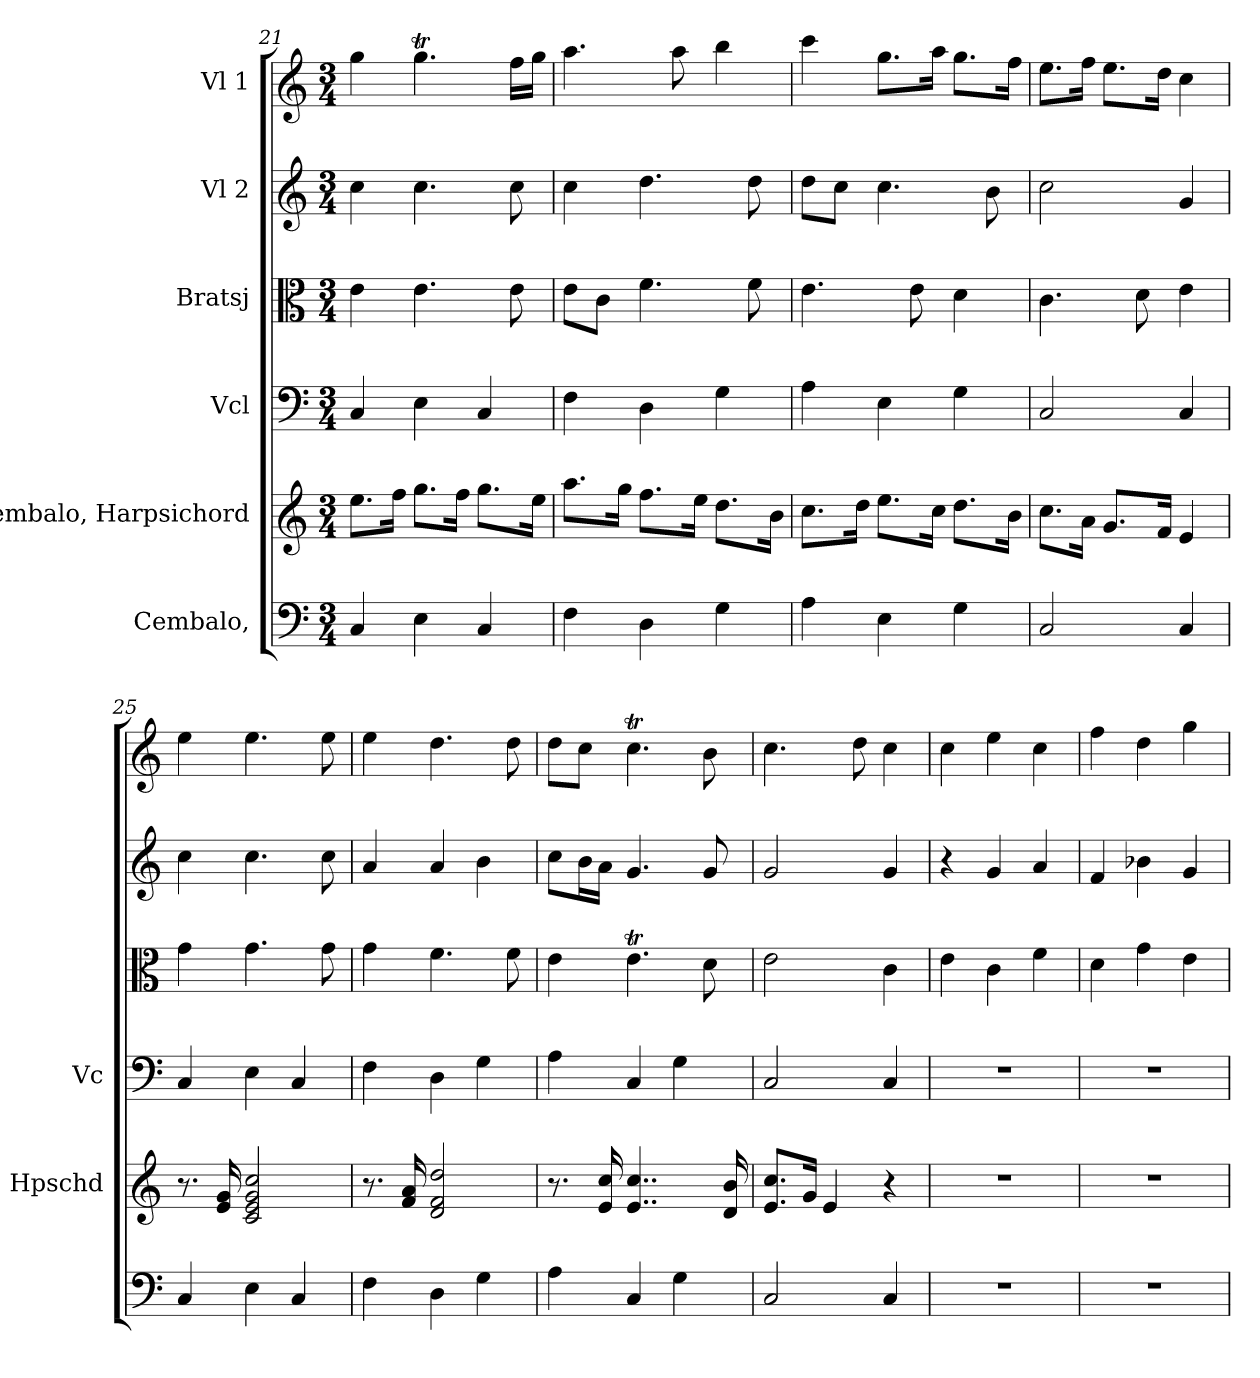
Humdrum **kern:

**kern	**kern	**kern	**kern	**kern	**kern
*part6	*part5	*part4	*part3	*part2	*part1
*staff6	*staff5	*staff4	*staff3	*staff2	*staff1
*I"Cembalo,	*I"Cembalo, Harpsichord	*I"Vcl	*I"Bratsj	*I"Vl 2	*I"Vl 1
*	*I'Hpschd	*I'Vc	*	*	*
*clefF4	*clefG2	*clefF4	*clefC3	*clefG2	*clefG2
*k[]	*k[]	*k[]	*k[]	*k[]	*k[]
*M3/4	*M3/4	*M3/4	*M3/4	*M3/4	*M3/4
=21	=21	=21	=21	=21	=21
4C/	8.ee\L	4C/	4e\	4cc\	4gg\
.	16ff\Jk	.	.	.	.
4E\	8.gg\L	4E\	4.e\	4.cc\	4.ggT\
.	16ff\Jk	.	.	.	.
4C/	8.gg\L	4C/	.	.	.
.	.	.	8e\	8cc\	16ff\LL
.	16ee\Jk	.	.	.	16gg\JJ
!!LO:PB:g=z
=22	=22	=22	=22	=22	=22
4F\	8.aa\L	4F\	8e\L	4cc\	4.aa\
.	.	.	8c\J	.	.
.	16gg\Jk	.	.	.	.
4D\	8.ff\L	4D\	4.f\	4.dd\	.
.	.	.	.	.	8aa\
.	16ee\Jk	.	.	.	.
4G\	8.dd\L	4G\	.	.	4bb\
.	.	.	8f\	8dd\	.
.	16b\Jk	.	.	.	.
=23	=23	=23	=23	=23	=23
4A\	8.cc\L	4A\	4.e\	8dd\L	4ccc\
.	.	.	.	8cc\J	.
.	16dd\Jk	.	.	.	.
4E\	8.ee\L	4E\	.	4.cc\	8.gg\L
.	.	.	8e\	.	.
.	16cc\Jk	.	.	.	16aa\Jk
4G\	8.dd\L	4G\	4d\	.	8.gg\L
.	.	.	.	8b\	.
.	16b\Jk	.	.	.	16ff\Jk
=24	=24	=24	=24	=24	=24
2C/	8.cc\L	2C/	4.c\	2cc\	8.ee\L
.	16a\Jk	.	.	.	16ff\Jk
.	8.g/L	.	.	.	8.ee\L
.	.	.	8d\	.	.
.	16f/Jk	.	.	.	16dd\Jk
4C/	4e/	4C/	4e\	4g/	4cc\
=25	=25	=25	=25	=25	=25
4C/	8.r	4C/	4g\	4cc\	4ee\
.	16e/ 16g/	.	.	.	.
4E\	2c/ 2e/ 2g/ 2cc/	4E\	4.g\	4.cc\	4.ee\
4C/	.	4C/	.	.	.
.	.	.	8g\	8cc\	8ee\
=26	=26	=26	=26	=26	=26
4F\	8.r	4F\	4g\	4a/	4ee\
.	16f/ 16a/	.	.	.	.
4D\	2d/ 2f/ 2dd/	4D\	4.f\	4a/	4.dd\
4G\	.	4G\	.	4b\	.
.	.	.	8f\	.	8dd\
=27	=27	=27	=27	=27	=27
4A\	8.r	4A\	4e\	8cc\L	8dd\L
.	.	.	.	16b\L	8cc\J
.	16e/ 16cc/	.	.	16a\JJ	.
4C/	4..e/ 4..cc/	4C/	4.et\	4.g/	4.ccT\
4G\	.	4G\	.	.	.
.	.	.	8d\	8g/	8b\
.	16d/ 16b/	.	.	.	.
!!LO:LB:g=z
=28	=28	=28	=28	=28	=28
2C/	8.e/ 8.cc/L	2C/	2e\	2g/	4.cc\
.	16g/Jk	.	.	.	.
.	4e/	.	.	.	.
.	.	.	.	.	8dd\
4C/	4r	4C/	4c\	4g/	4cc\
=29	=29	=29	=29	=29	=29
2.r	2.r	2.r	4e\	4r	4cc\
.	.	.	4c\	4g/	4ee\
.	.	.	4f\	4a/	4cc\
=30	=30	=30	=30	=30	=30
2.r	2.r	2.r	4d\	4f/	4ff\
.	.	.	4g\	4b-X\	4dd\
.	.	.	4e\	4g/	4gg\
=	=	=	=	=	=
*-	*-	*-	*-	*-	*-
